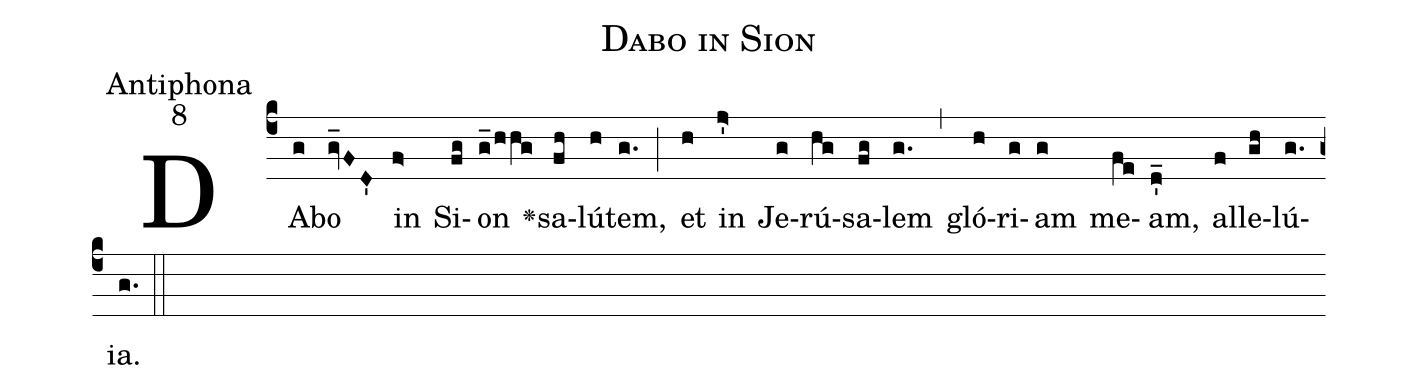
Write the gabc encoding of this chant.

name:Dabo in Sion;
office-part:Antiphona;
mode:8;
%%
(c4) DA(g)bo(gv_FD') in(f>) Si(fg)on(g_/hhg) <v>\greheightstar</v> sa(fh)lú(h)tem,(g.) (;) et(h) in(j>') Je(g)rú(hg)sa(fg)lem(g.) (,) gló(h)ri(g)am(g) me(fe)am,(d_') al(f)le(gh)lú(g.)ia.(g.) (::)
